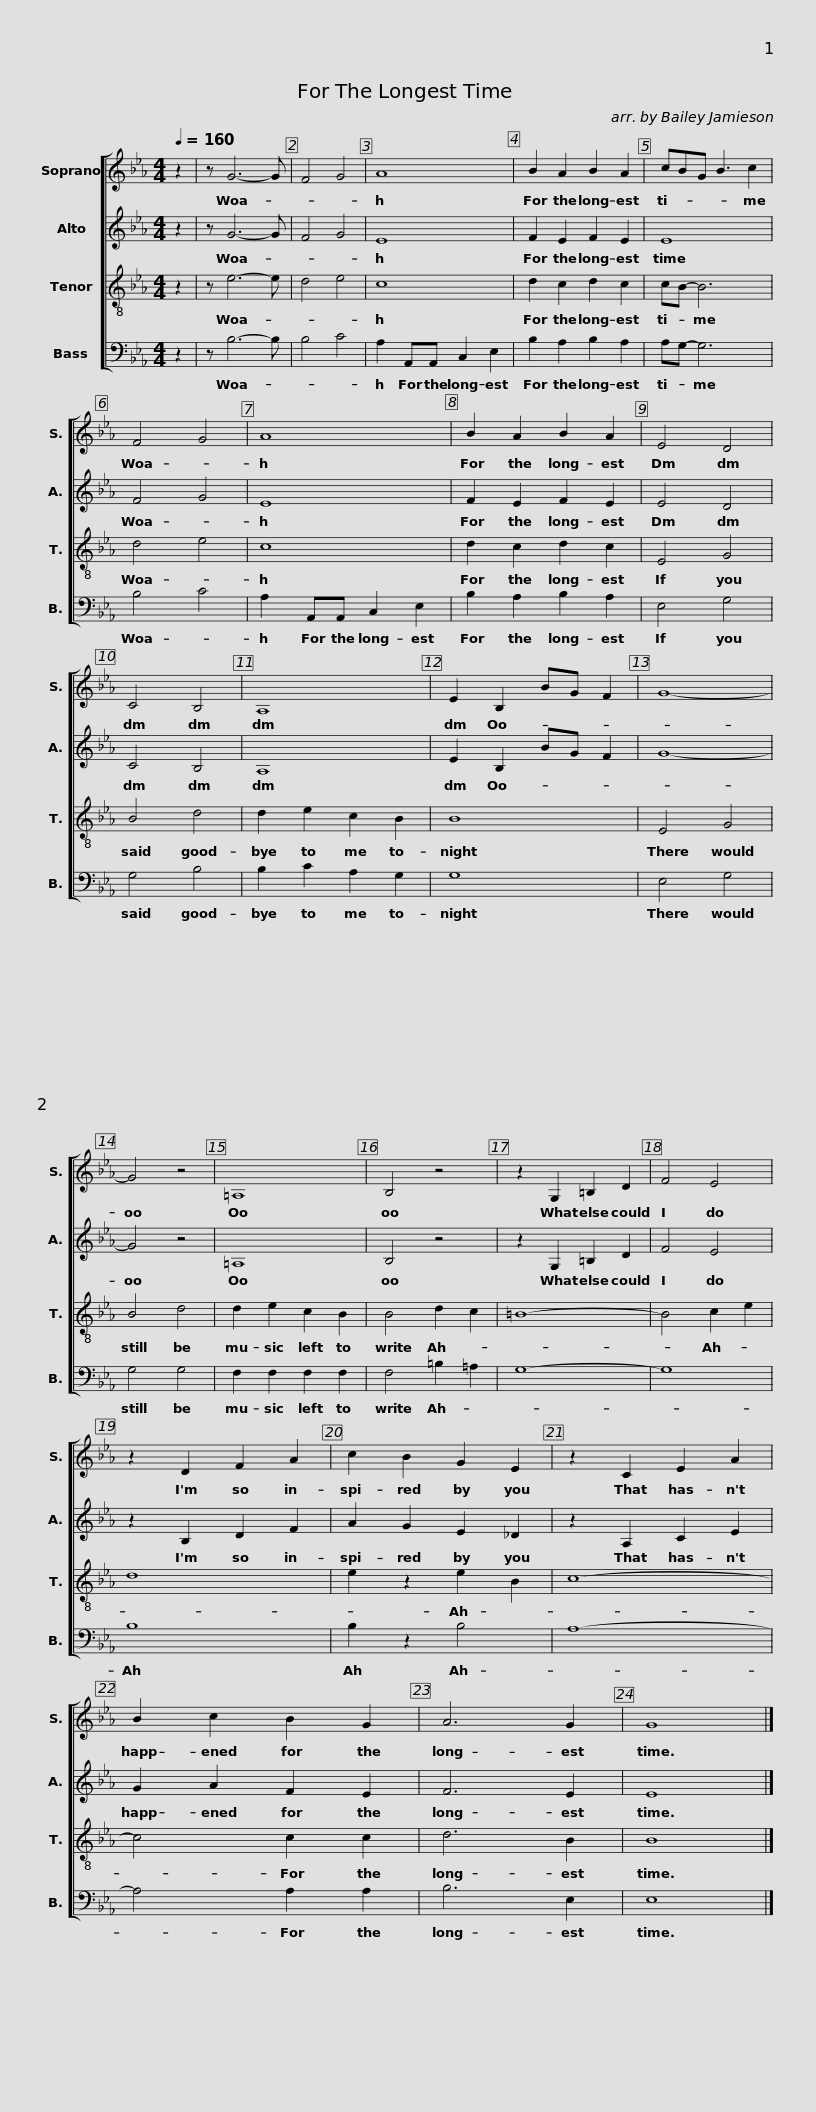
X:1
%%score [ 1 2 3 4 ]
L:1/8
Q:1/4=160
M:4/4
I:linebreak $
K:Eb
V:1 treble
V:2 treble
V:3 treble-8
V:4 bass
V:1
 z2 | z G6- G | F4 G4 | A8 | B2 A2 B2 A2 | %5
 cBG B3 c2 | F4 G4 |$ A8 | B2 A2 B2 A2 | E4 D4 | %10
 C4 B,4 | A,8 | E2 B,2 BG F2 |$ G8- | G4 z4 | %15
 =A,8 | B,4 z4 | z2 G,2 =B,2 D2 | F4 E4 | z2 D2 F2 A2 |$ %20
 c2 B2 G2 E2 | z2 C2 E2 A2 | B2 c2 B2 G2 | A6 G2 | G8 |] %25
V:2
 z2 | z G6- G | F4 G4 | E8 | F2 E2 F2 E2 | %5
 E8 | F4 G4 |$ E8 | F2 E2 F2 E2 | E4 D4 | %10
 C4 B,4 | A,8 | E2 B,2 BG F2 |$ G8- | G4 z4 | %15
 =A,8 | B,4 z4 | z2 G,2 =B,2 D2 | F4 E4 | z2 B,2 D2 F2 |$ %20
 A2 G2 E2 _D2 | z2 A,2 C2 E2 | G2 A2 F2 E2 | F6 E2 | E8 |] %25
V:3
 z2 | z e6- e | d4 e4 | c8 | d2 c2 d2 c2 | %5
 cB- B6 | d4 e4 |$ c8 | d2 c2 d2 c2 | E4 G4 | %10
 B4 d4 | d2 e2 c2 B2 | B8 |$ E4 G4 | B4 d4 | %15
 d2 e2 c2 B2 | B4 d2 c2 | =B8- | B4 c2 e2 | d8 |$ %20
 e2 z2 e2 B2 | c8- | c4 c2 c2 | d6 B2 | B8 |] %25
V:4
 z2 | z B,6- B, | B,4 C4 | A,2 A,,A,, C,2 E,2 | B,2 A,2 B,2 A,2 | %5
 A,G,- G,6 | B,4 C4 |$ A,2 A,,A,, C,2 E,2 | B,2 A,2 B,2 A,2 | E,4 G,4 | %10
 G,4 B,4 | B,2 C2 A,2 G,2 | G,8 |$ E,4 G,4 | G,4 G,4 | %15
 F,2 F,2 F,2 F,2 | F,4 =B,2 =A,2 | G,8- | G,8 | B,8 |$ %20
 B,2 z2 B,4 | A,8- | A,4 A,2 A,2 | B,6 E,2 | E,8 |] %25
